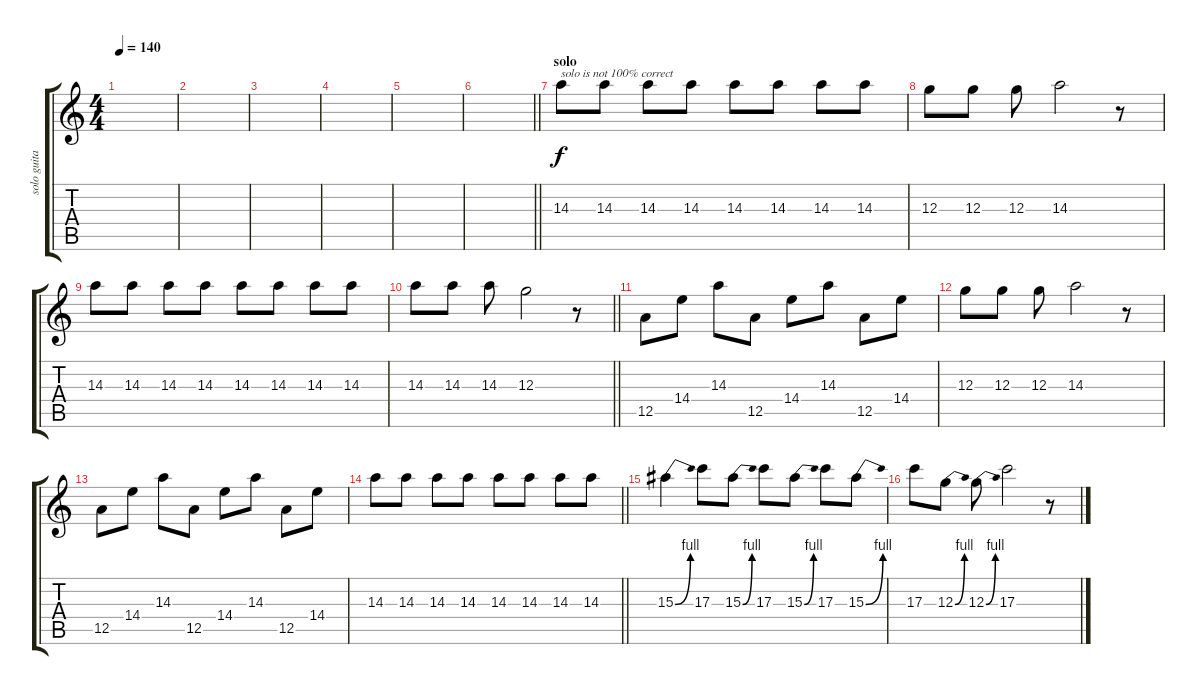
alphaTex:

\track ("solo guitar #1" "solo guita") {instrument overdrivenguitar}
\staff {score tabs}
\tuning (E4 B3 G3 D3 A2 E2) {hide}
\ts (4 4)
\tempo 140
\clef g2
\ks c
|
|
|
|
|
\barLineRight lightlight
|
\section ("" "solo")
14.3.8{txt "solo is not 100% correct"} 14.3.8 14.3.8 14.3.8 14.3.8 14.3.8 14.3.8 14.3.8 |
12.3.8 12.3.8 12.3.8 14.3.2 r.8 |
14.3.8 14.3.8 14.3.8 14.3.8 14.3.8 14.3.8 14.3.8 14.3.8 |
\barLineRight lightlight
14.3.8 14.3.8 14.3.8 12.3.2 r.8 |
12.5.8 14.4.8 14.3.8 12.5.8 14.4.8 14.3.8 12.5.8 14.4.8 |
12.3.8 12.3.8 12.3.8 14.3.2 r.8 |
12.5.8 14.4.8 14.3.8 12.5.8 14.4.8 14.3.8 12.5.8 14.4.8 |
\barLineRight lightlight
14.3.8 14.3.8 14.3.8 14.3.8 14.3.8 14.3.8 14.3.8 14.3.8 |
15.3{be (bend 0 0 60 4)}.4 17.3.8 15.3{be (bend 0 0 60 4)}.8 17.3.8 15.3{be (bend 0 0 60 4)}.8 17.3.8 15.3{be (bend 0 0 60 4)}.8 |
17.3.8 12.3{be (bend 0 0 60 4)}.8 12.3{be (bend 0 0 60 4)}.8 17.3.2 r.8
